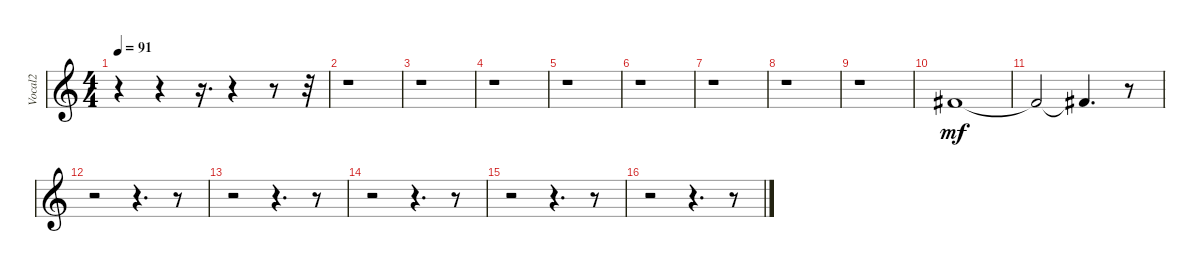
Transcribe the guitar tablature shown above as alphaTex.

\track ("Vocal2" "Vocal2") {instrument choiraahs}
\staff {score}
\tuning (E4 B3 G3 D3 A2 E2 B1) {hide}
\ts (4 4)
\tempo 91
\clef g2
\ks c
r.4{dy mf instrument choiraahs} r.4 r.16{d} r.4 r.8 r.32 |
r.1 |
r.1 |
r.1 |
r.1 |
r.1 |
r.1 |
r.1 |
r.1 |
2.1.1 |
2.1{t}.2 2.1{t}.4{d} r.8 |
r.2 r.4{d} r.8 |
r.2 r.4{d} r.8 |
r.2 r.4{d} r.8 |
r.2 r.4{d} r.8 |
r.2 r.4{d} r.8
